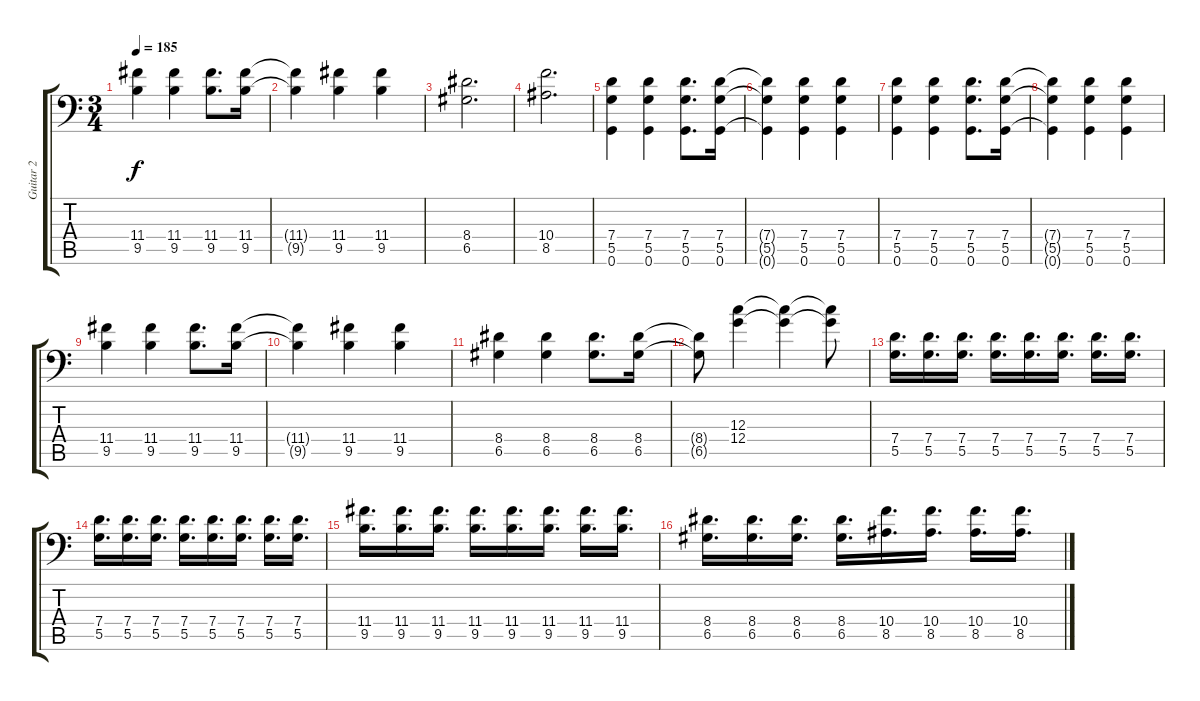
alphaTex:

\track ("Guitar 2" "Guitar 2") {instrument distortionguitar}
\staff {score tabs}
\tuning (A3 E3 C3 G2 D2 G1) {hide}
\ts (3 4)
\tempo 185
\clef f4
\ks c
(11.4 9.5).4{dy f} (11.4 9.5).4 (11.4 9.5).8{d} (11.4 9.5).16 |
(11.4{t} 9.5{t}).4 (11.4 9.5).4 (11.4 9.5).4 |
(8.4 6.5).2{d} |
(10.4 8.5).2{d} |
(7.4 5.5 0.6).4 (7.4 5.5 0.6).4 (7.4 5.5 0.6).8{d} (7.4 5.5 0.6).16 |
(7.4{t} 5.5{t} 0.6{t}).4 (7.4 5.5 0.6).4 (7.4 5.5 0.6).4 |
(7.4 5.5 0.6).4 (7.4 5.5 0.6).4 (7.4 5.5 0.6).8{d} (7.4 5.5 0.6).16 |
(7.4{t} 5.5{t} 0.6{t}).4 (7.4 5.5 0.6).4 (7.4 5.5 0.6).4 |
(11.4 9.5).4 (11.4 9.5).4 (11.4 9.5).8{d} (11.4 9.5).16 |
(11.4{t} 9.5{t}).4 (11.4 9.5).4 (11.4 9.5).4 |
(8.4 6.5).4 (8.4 6.5).4 (8.4 6.5).8{d} (8.4 6.5).16 |
(8.4{t} 6.5{t}).8 (12.3 12.4).4 (12.3{t} 12.4{t}).4 (12.3{t} 12.4{t}).8 |
(7.4 5.5).16{d} (7.4 5.5).16{d} (7.4 5.5).16{d} (7.4 5.5).16{d} (7.4 5.5).16{d} (7.4 5.5).16{d} (7.4 5.5).16{d} (7.4 5.5).16{d} |
(7.4 5.5).16{d} (7.4 5.5).16{d} (7.4 5.5).16{d} (7.4 5.5).16{d} (7.4 5.5).16{d} (7.4 5.5).16{d} (7.4 5.5).16{d} (7.4 5.5).16{d} |
(11.4 9.5).16{d} (11.4 9.5).16{d} (11.4 9.5).16{d} (11.4 9.5).16{d} (11.4 9.5).16{d} (11.4 9.5).16{d} (11.4 9.5).16{d} (11.4 9.5).16{d} |
(8.4 6.5).16{d} (8.4 6.5).16{d} (8.4 6.5).16{d} (8.4 6.5).16{d} (10.4 8.5).16{d} (10.4 8.5).16{d} (10.4 8.5).16{d} (10.4 8.5).16{d}
